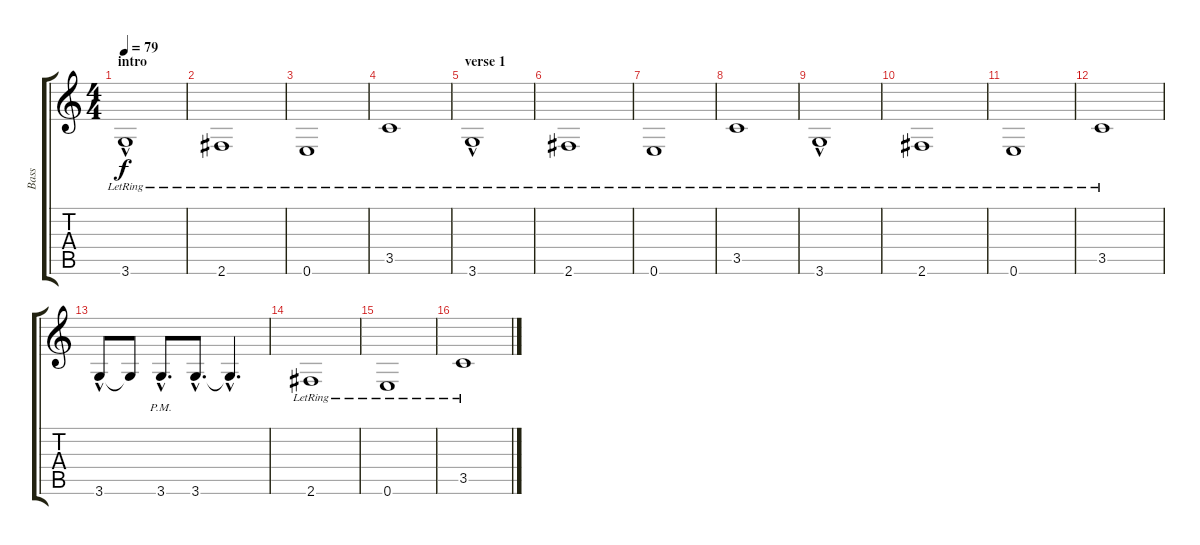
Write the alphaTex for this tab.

\track ("Bass" "Bass") {instrument electricbassfinger}
\staff {score tabs}
\tuning (E4 B3 G3 D3 A2 E2) {hide}
\ts (4 4)
\section ("" "intro")
\tempo 79
\clef g2
\ks c
3.6{hac lr}.1{dy f instrument electricbassfinger} |
2.6{lr}.1 |
0.6{lr}.1 |
3.5{lr}.1 |
\section ("" "verse 1")
3.6{hac lr}.1 |
2.6{lr}.1 |
0.6{lr}.1 |
3.5{lr}.1 |
3.6{hac lr}.1 |
2.6{lr}.1 |
0.6{lr}.1 |
3.5{lr}.1 |
3.6{hac}.8 3.6{t}.8 3.6{hac pm}.8{d} 3.6{hac}.8{d} 3.6{hac t}.4{d} |
2.6{lr}.1 |
0.6{lr}.1 |
3.5{lr}.1
